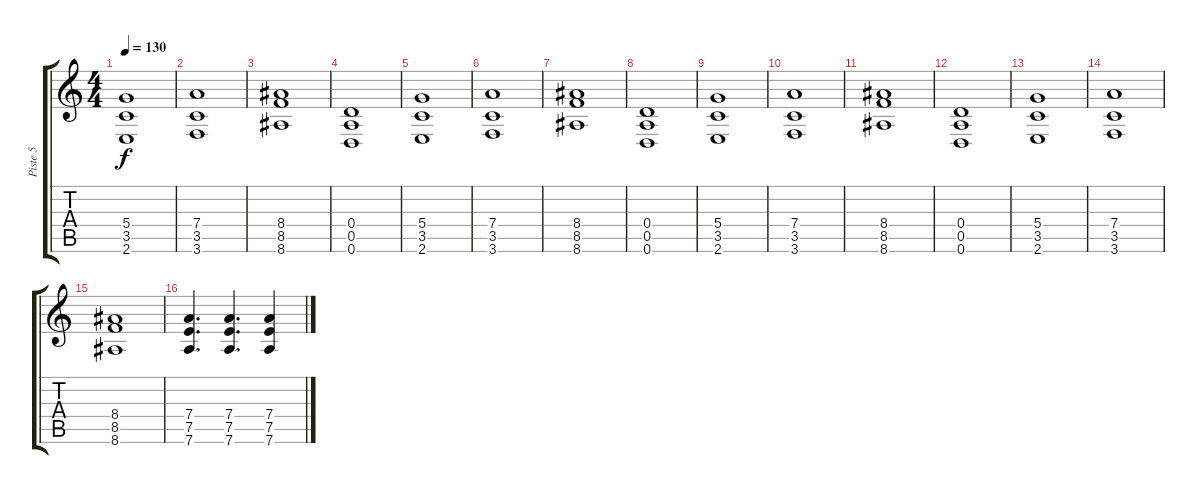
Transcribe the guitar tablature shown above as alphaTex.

\track ("Piste 5" "Piste 5") {instrument overdrivenguitar}
\staff {score tabs}
\tuning (E4 B3 G3 D3 A2 D2) {hide}
\ts (4 4)
\tempo 130
\clef g2
\ks c
(5.4 3.5 2.6).1{dy f} |
(7.4 3.5 3.6).1 |
(8.4 8.5 8.6).1 |
(0.4 0.5 0.6).1 |
(5.4 3.5 2.6).1 |
(7.4 3.5 3.6).1 |
(8.4 8.5 8.6).1 |
(0.4 0.5 0.6).1 |
(5.4 3.5 2.6).1 |
(7.4 3.5 3.6).1 |
(8.4 8.5 8.6).1 |
(0.4 0.5 0.6).1 |
(5.4 3.5 2.6).1 |
(7.4 3.5 3.6).1 |
(8.4 8.5 8.6).1 |
(7.4 7.5 7.6).4{d} (7.4 7.5 7.6).4{d} (7.4 7.5 7.6).4
